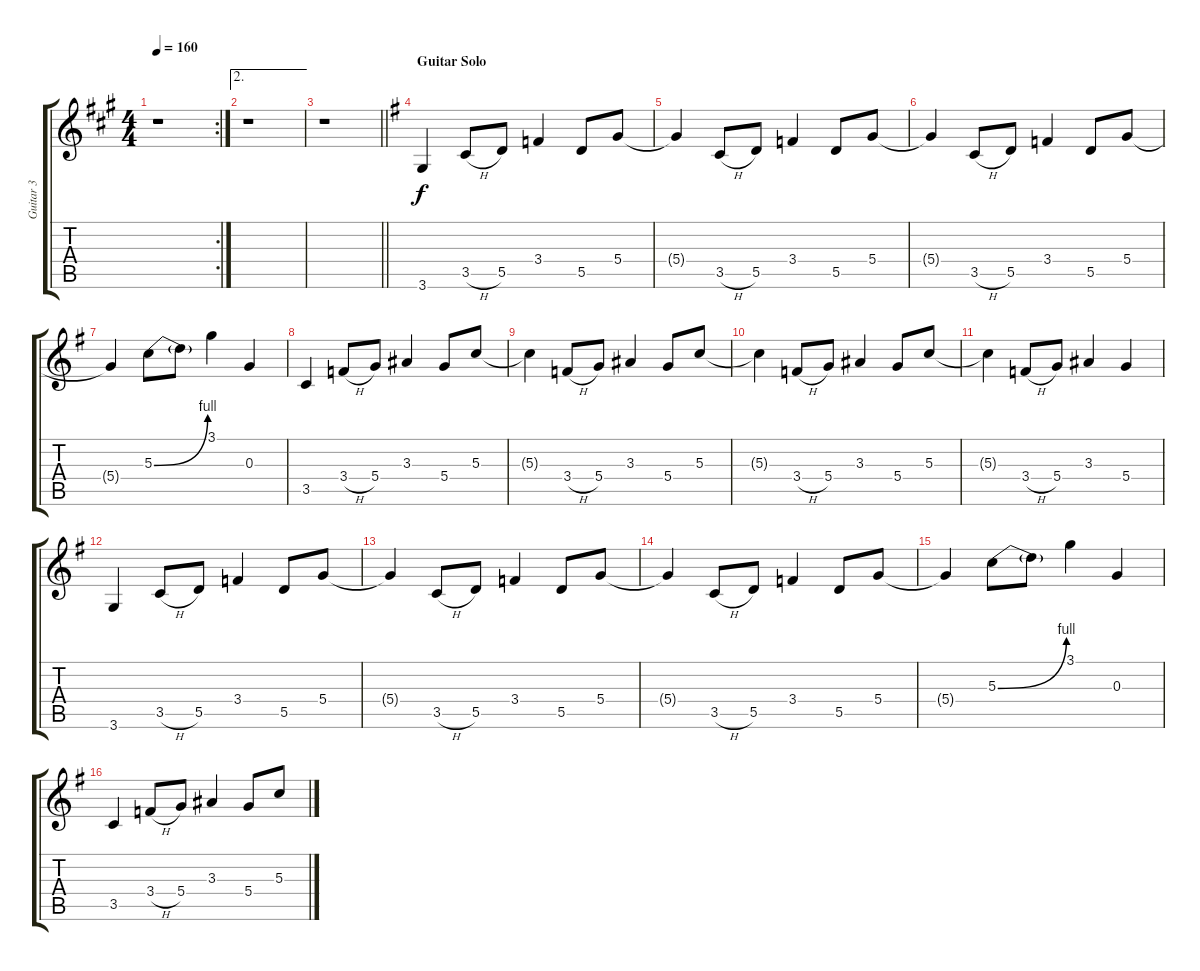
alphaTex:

\track ("Guitar 3" "Guitar 3") {instrument distortionguitar}
\staff {score tabs}
\tuning (E4 B3 G3 D3 A2 E2) {hide}
\rc 2
\ts (4 4)
\tempo 160
\clef g2
\ks a
r.1{dy f} |
\ae 2
r.1 |
\barLineRight lightlight
r.1 |
\section ("" "Guitar Solo")
\ks g
3.6.4 3.5{h}.8 5.5.8 3.4.4 5.5.8 5.4.8 |
5.4{t}.4 3.5{h}.8 5.5.8 3.4.4 5.5.8 5.4.8 |
5.4{t}.4 3.5{h}.8 5.5.8 3.4.4 5.5.8 5.4.8 |
5.4{t}.4 5.3{be (bend 0 0 60 4)}.8 5.3{t}.8 3.1.4 0.3.4 |
3.5.4 3.4{h}.8 5.4.8 3.3.4 5.4.8 5.3.8 |
5.3{t}.4 3.4{h}.8 5.4.8 3.3.4 5.4.8 5.3.8 |
5.3{t}.4 3.4{h}.8 5.4.8 3.3.4 5.4.8 5.3.8 |
5.3{t}.4 3.4{h}.8 5.4.8 3.3.4 5.4.4 |
3.6.4 3.5{h}.8 5.5.8 3.4.4 5.5.8 5.4.8 |
5.4{t}.4 3.5{h}.8 5.5.8 3.4.4 5.5.8 5.4.8 |
5.4{t}.4 3.5{h}.8 5.5.8 3.4.4 5.5.8 5.4.8 |
5.4{t}.4 5.3{be (bend 0 0 60 4)}.8 5.3{t}.8 3.1.4 0.3.4 |
3.5.4 3.4{h}.8 5.4.8 3.3.4 5.4.8 5.3.8
